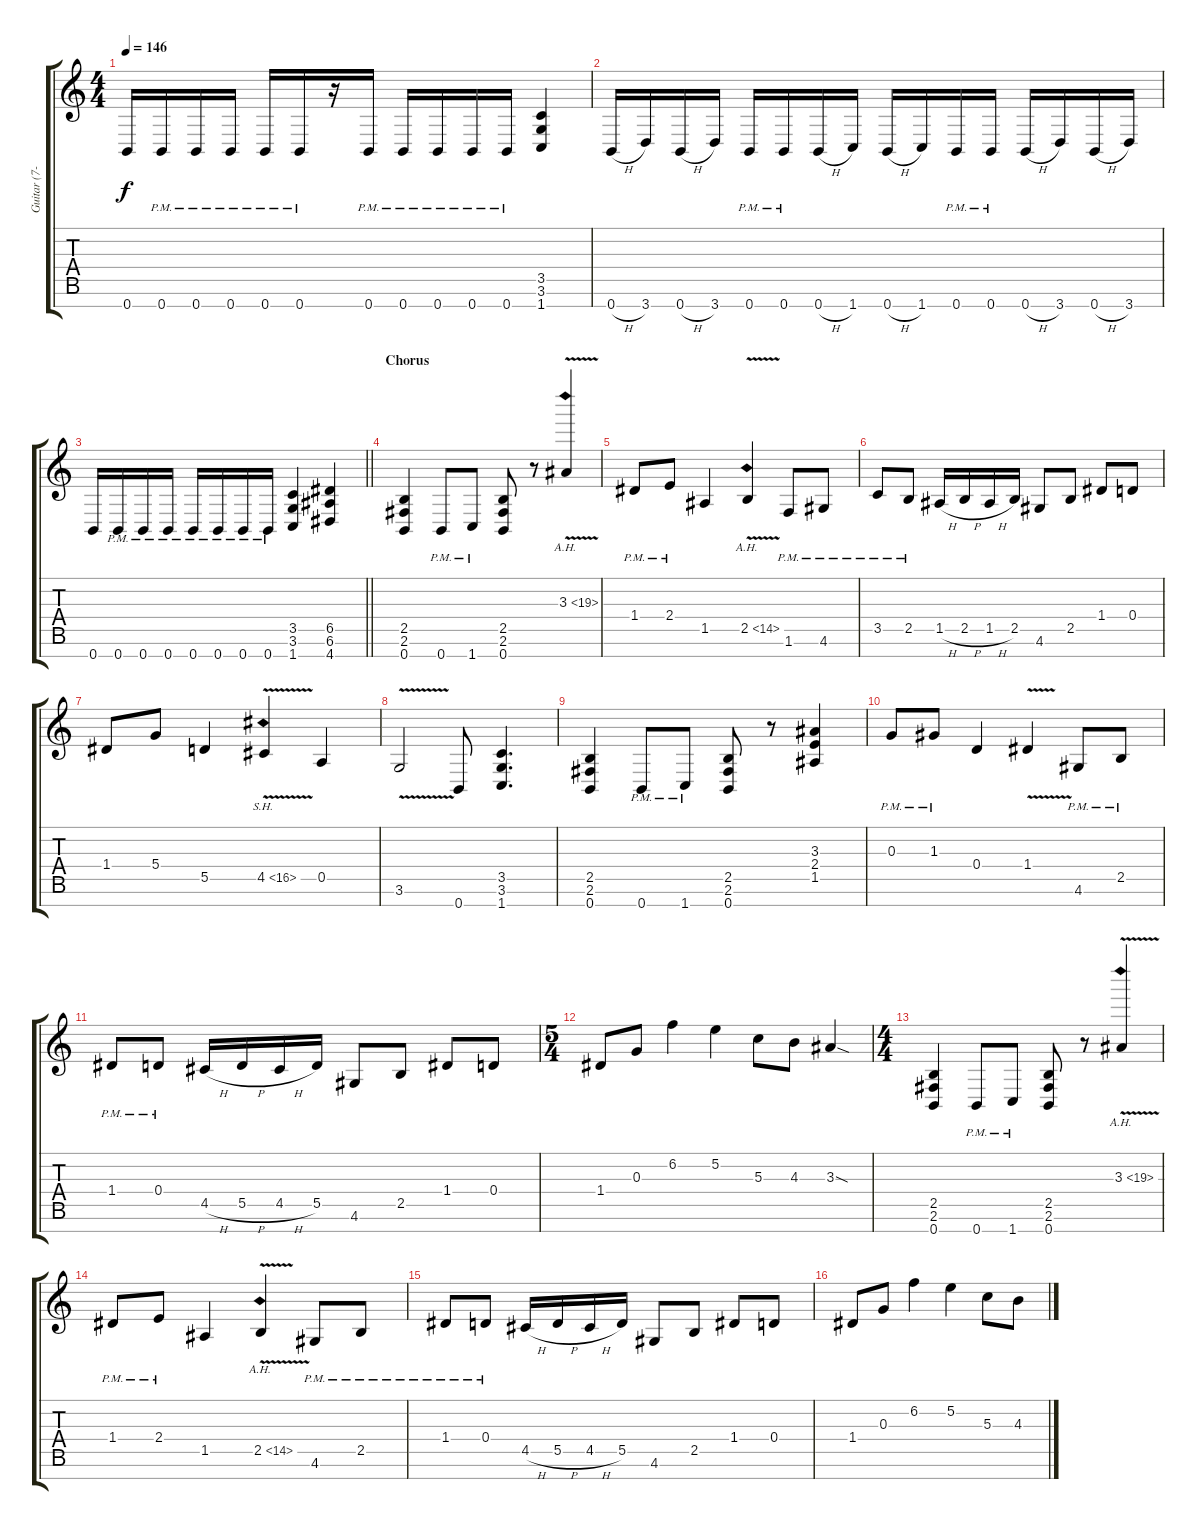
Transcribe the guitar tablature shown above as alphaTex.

\track ("Guitar (7-string)" "Guitar (7-") {instrument distortionguitar}
\staff {score tabs}
\tuning (E4 B3 G3 D3 A2 E2 B1) {hide}
\ts (4 4)
\tempo 146
\clef g2
\ks c
0.7.16{dy f} 0.7{pm}.16 0.7{pm}.16 0.7{pm}.16 0.7{pm}.16 0.7{pm}.16 r.16 0.7{pm}.16 0.7{pm}.16 0.7{pm}.16 0.7{pm}.16 0.7{pm}.16 (3.5 3.6 1.7).4 |
0.7{h}.16 3.7.16 0.7{h}.16 3.7.16 0.7{pm}.16 0.7{pm}.16 0.7{h}.16 1.7.16 0.7{h}.16 1.7.16 0.7{pm}.16 0.7{pm}.16 0.7{h}.16 3.7.16 0.7{h}.16 3.7.16 |
\barLineRight lightlight
0.7.16 0.7{pm}.16 0.7{pm}.16 0.7{pm}.16 0.7{pm}.16 0.7{pm}.16 0.7{pm}.16 0.7{pm}.16 (3.5 3.6 1.7).4 (6.5 6.6 4.7).4 |
\section ("" "Chorus")
(2.5 2.6 0.7).4 0.7{pm}.8 1.7{pm}.8 (2.5 2.6 0.7).8 r.8 3.3{ah 16 v}.4 |
1.4{pm}.8 2.4{pm}.8 1.5.4 2.5{ah 12 v}.4 1.6{pm}.8 4.6{pm}.8 |
3.5{pm}.8 2.5{pm}.8 1.5{h}.16 2.5{h}.16 1.5{h}.16 2.5.16 4.6.8 2.5.8 1.4.8 0.4.8 |
1.4.8 5.4.8 5.5.4 4.5{sh 12 v}.4 0.5.4 |
3.6{v}.2 0.7.8 (3.5 3.6 1.7).4{d} |
(2.5 2.6 0.7).4 0.7{pm}.8 1.7{pm}.8 (2.5 2.6 0.7).8 r.8 (3.3 2.4 1.5).4 |
0.3{pm}.8 1.3{pm}.8 0.4.4 1.4{v}.4 4.6{pm}.8 2.5{pm}.8 |
1.4{pm}.8 0.4{pm}.8 4.5{h}.16 5.5{h}.16 4.5{h}.16 5.5.16 4.6.8 2.5.8 1.4.8 0.4.8 |
\ts (5 4)
1.4.8 0.3.8 6.2.4 5.2.4 5.3.8 4.3.8 3.3{sod}.4 |
\ts (4 4)
(2.5 2.6 0.7).4 0.7{pm}.8 1.7{pm}.8 (2.5 2.6 0.7).8 r.8 3.3{ah 16 v}.4 |
1.4{pm}.8 2.4{pm}.8 1.5.4 2.5{ah 12 v}.4 4.6{pm}.8 2.5{pm}.8 |
1.4{pm}.8 0.4{pm}.8 4.5{h}.16 5.5{h}.16 4.5{h}.16 5.5.16 4.6.8 2.5.8 1.4.8 0.4.8 |
1.4.8 0.3.8 6.2.4 5.2.4 5.3.8 4.3.8
